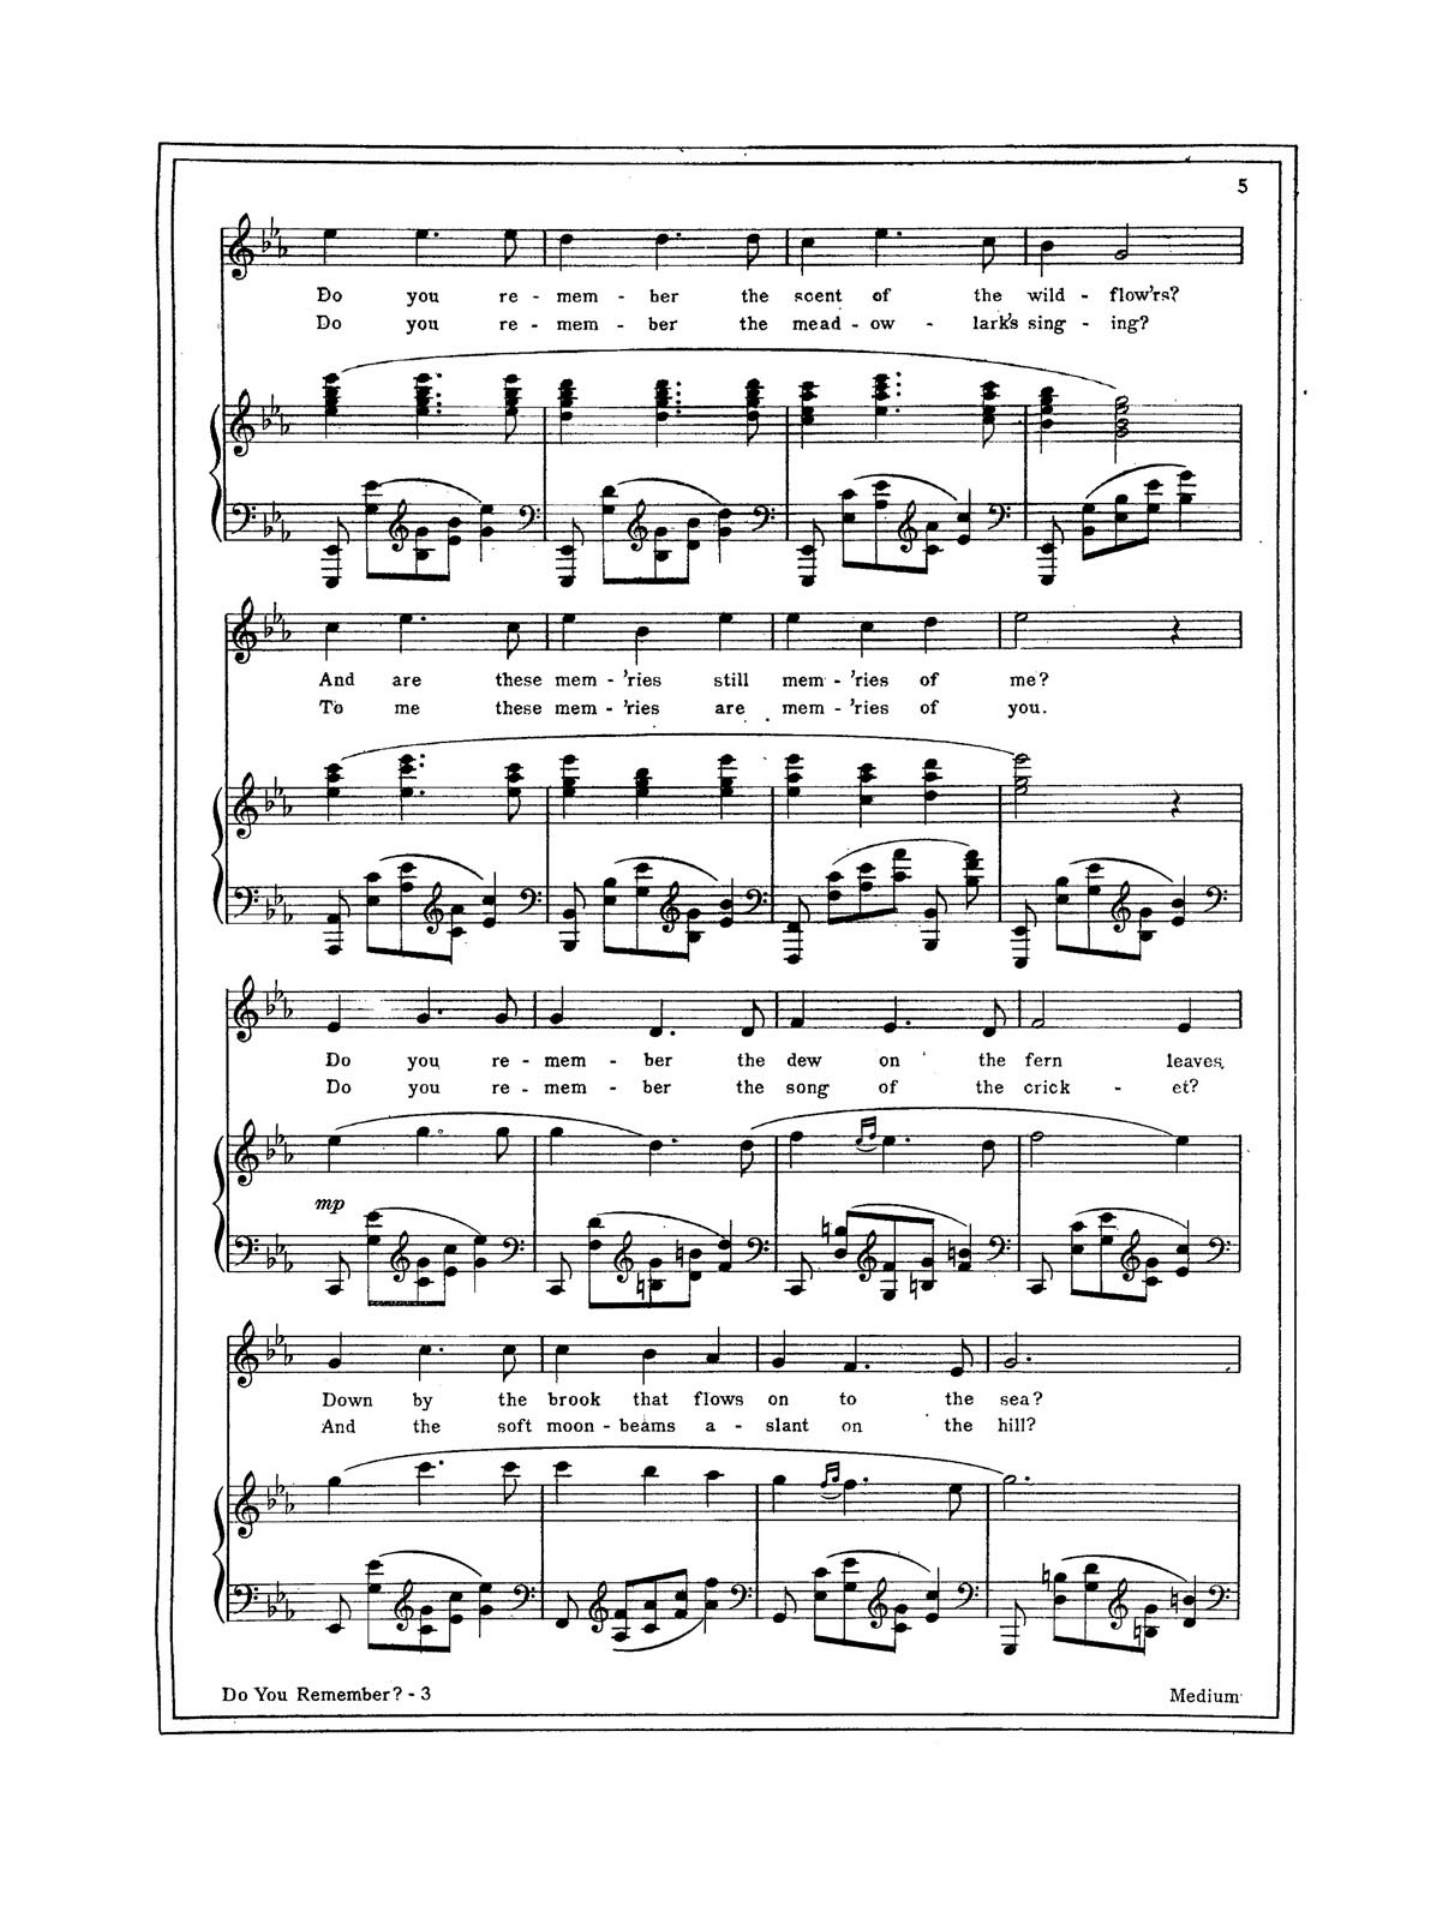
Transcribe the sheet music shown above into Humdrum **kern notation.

**kern	**kern	**dynam	**kern	**text	**text
*part2	*part2	*part2	*part1	*part1	*part1
*staff3	*staff2	*staff2/3	*staff1	*staff1	*staff1
*I"Piano	*	*	*I"Voice	*	*
*I'Pno	*	*	*	*	*
*clefF4	*clefG2	*	*clefG2	*	*
*k[b-e-a-]	*k[b-e-a-]	*	*k[b-e-a-]	*	*
*M3/4	*M3/4	*	*M3/4	*	*
=17	=17	=17	=17	=17	=17
8EEE-/ 8EE-/	(4ee-\ 4gg\ 4bb-\ 4eee-\	.	4ee-\	Do	Do
8G\ 8e-\L	.	.	.	.	.
*clefG2	*	*	*	*	*
8B-\ 8g\	4.ee-\ 4.gg\ 4.bb-\ 4.eee-\	.	4.ee-\	you	you
8e-\ 8b-\J	.	.	.	.	.
4g\ 4ee-\	.	.	.	.	.
.	8ee-\ 8gg\ 8bb-\ 8eee-\	.	8ee-\	re-	re-
=18	=18	=18	=18	=18	=18
*clefF4	*	*	*	*	*
8EEE-/ 8EE-/	4dd\ 4gg\ 4bb-\ 4ddd\	.	4dd\	-mem-	-mem-
8G/ 8d/L	.	.	.	.	.
*clefG2	*	*	*	*	*
8B-/ 8g/	4.dd\ 4.gg\ 4.bb-\ 4.ddd\	.	4.dd\	-ber	-ber
8d/ 8b-/J	.	.	.	.	.
4g\ 4dd\	.	.	.	.	.
.	8dd\ 8gg\ 8bb-\ 8ddd\	.	8dd\	the	the
=19	=19	=19	=19	=19	=19
*clefF4	*	*	*	*	*
8EEE-/ 8EE-/	4cc\ 4ee-\ 4aa-\ 4ccc\	.	4cc\	scent	mead-
8E-\ 8c\L	.	.	.	.	.
8A-\ 8e-\	4.ee-\ 4.aa-\ 4.ccc\ 4.eee-\	.	4.ee-\	of	-ow-
*clefG2	*	*	*	*	*
8c\ 8a-\J	.	.	.	.	.
4e-/ 4cc/	.	.	.	.	.
.	8cc\ 8ee-\ 8aa-\ 8ccc\	.	8cc\	the	-lark’s
=20	=20	=20	=20	=20	=20
*clefF4	*	*	*	*	*
8EEE-/ 8EE-/	4b-\ 4ee-\ 4gg\ 4bb-\	.	4b-\	wild-	sing-
8BB-\ 8G\L	.	.	.	.	.
8E-\ 8B-\	2g\ 2b-\ 2ee-\ 2gg\)	.	2g/	-flow’rs?	-ing?
8G\ 8e-\J	.	.	.	.	.
4B-\ 4g\	.	.	.	.	.
=21	=21	=21	=21	=21	=21
8AAA-/ 8AA-/	(4ee-\ 4aa-\ 4ccc\	.	4cc\	And	To
8E-\ 8c\L	.	.	.	.	.
8A-\ 8e-\	4.ee-\ 4.ccc\ 4.eee-\	.	4.ee-\	are	me
*clefG2	*	*	*	*	*
8c\ 8a-\J	.	.	.	.	.
4e-/ 4cc/	.	.	.	.	.
.	8ee-\ 8aa-\ 8ccc\	.	8cc\	these	these
=22	=22	=22	=22	=22	=22
*clefF4	*	*	*	*	*
8BBB-/ 8BB-/	4ee-\ 4gg\ 4eee-\	.	4ee-\	mem-	mem-
8E-\ 8B-\L	.	.	.	.	.
8G\ 8e-\	4ee-\ 4gg\ 4bb-\	.	4b-\	-’ries	-ries
*clefG2	*	*	*	*	*
8B-\ 8g\J	.	.	.	.	.
4e-/ 4b-/	4ee-\ 4gg\ 4eee-\	.	4ee-\	still	are
=23	=23	=23	=23	=23	=23
*clefF4	*	*	*	*	*
8FFF/ 8FF/	4ee-\ 4aa-\ 4eee-\	.	4ee-\	mem-	mem-
8F\ 8c\L	.	.	.	.	.
8A-\ 8e-\	4cc\ 4aa-\ 4ccc\	.	4cc\	-’ries	-’ries
8c\ 8a-\J	.	.	.	.	.
8BBB-/ 8BB-/	4dd\ 4aa-\ 4ddd\	.	4dd\	of	of
8B-\ 8f\ 8a-\	.	.	.	.	.
=24	=24	=24	=24	=24	=24
8EEE-/ 8EE-/	2ee-\ 2gg\ 2eee-\)	.	2ee-\	me?	you.
8E-\ 8B-\L	.	.	.	.	.
8G\ 8e-\	.	.	.	.	.
*clefG2	*	*	*	*	*
8B-\ 8g\J	.	.	.	.	.
4e-/ 4b-/	4r	.	4r	.	.
=25	=25	=25	=25	=25	=25
*clefF4	*	*	*	*	*
!	!	!LO:DY:b	!	!	!
8CC/	(4ee-\	mp	4e-/	Do	Do
8G\ 8e-\L	.	.	.	.	.
*clefG2	*	*	*	*	*
8c\ 8g\	4.gg\	.	4.g/	you	you
8e-\ 8cc\J	.	.	.	.	.
4g\ 4ee-\	.	.	.	.	.
.	8gg\	.	8g/	re-	re-
=26	=26	=26	=26	=26	=26
*clefF4	*	*	*	*	*
8CC/	4gg\	.	4g/	-mem-	-mem-
8F/ 8d/L	.	.	.	.	.
*clefG2	*	*	*	*	*
8Bn/ 8g/	4.dd\)	.	4.d/	-ber	-ber
8d/ 8bn/J	.	.	.	.	.
4f/ 4dd/	.	.	.	.	.
.	(8dd\	.	8d/	the	the
=27	=27	=27	=27	=27	=27
*clefF4	*	*	*	*	*
8CC/	4ff\	.	4f/	dew	song
8D/ 8Bn/L	.	.	.	.	.
*clefG2	*	*	*	*	*
.	(16qee-/LL	.	.	.	.
.	16qff/JJ	.	.	.	.
8G/ 8f/	4.ee-\)	.	4.e-/	on	of
8Bn/ 8g/J	.	.	.	.	.
4f/ 4bn/	.	.	.	.	.
.	8dd\	.	8d/	the	the
=28	=28	=28	=28	=28	=28
*clefF4	*	*	*	*	*
8CC/	2ff\	.	2f/	fern-	crick-
8E-\ 8c\L	.	.	.	.	.
8G\ 8e-\	.	.	.	.	.
*clefG2	*	*	*	*	*
8c\ 8g\J	.	.	.	.	.
4e-/ 4cc/	4ee-\)	.	4e-/	-leaves	-et?
=29	=29	=29	=29	=29	=29
*clefF4	*	*	*	*	*
8EE-/	(4gg\	.	4g/	Down	And
8G\ 8e-\L	.	.	.	.	.
*clefG2	*	*	*	*	*
8c\ 8g\	4.ccc\	.	4.cc\	by	the
8e-\ 8cc\J	.	.	.	.	.
4g\ 4ee-\	.	.	.	.	.
.	8ccc\	.	8cc\	the	soft
=30	=30	=30	=30	=30	=30
*clefF4	*	*	*	*	*
8FF/	4ccc\	.	4cc\	brook	moon-
*clefG2	*	*	*	*	*
8A-/ 8f/L	.	.	.	.	.
8c/ 8a-/	4bb-\	.	4b-\	that	-beams
8f/ 8cc/J	.	.	.	.	.
4a-\ 4ff\	4aa-\	.	4a-/	flows	a-
=31	=31	=31	=31	=31	=31
*clefF4	*	*	*	*	*
8GG/	4gg\	.	4g/	on	-slant
8E-\ 8c\L	.	.	.	.	.
.	(16qff/LL	.	.	.	.
.	16qgg/JJ	.	.	.	.
8G\ 8e-\	4.ff\)	.	4.f/	to	on
*clefG2	*	*	*	*	*
8c\ 8g\J	.	.	.	.	.
4e-/ 4cc/	.	.	.	.	.
.	8ee-\	.	8e-/	the	the
=32	=32	=32	=32	=32	=32
*clefF4	*	*	*	*	*
8GGG/	2.gg\)	.	2.g/	sea?	hill?
8D\ 8Bn\L	.	.	.	.	.
8G\ 8d\	.	.	.	.	.
*clefG2	*	*	*	*	*
8Bn\ 8g\J	.	.	.	.	.
4d/ 4bn/	.	.	.	.	.
=	=	=	=	=	=
*-	*-	*-	*-	*-	*-
